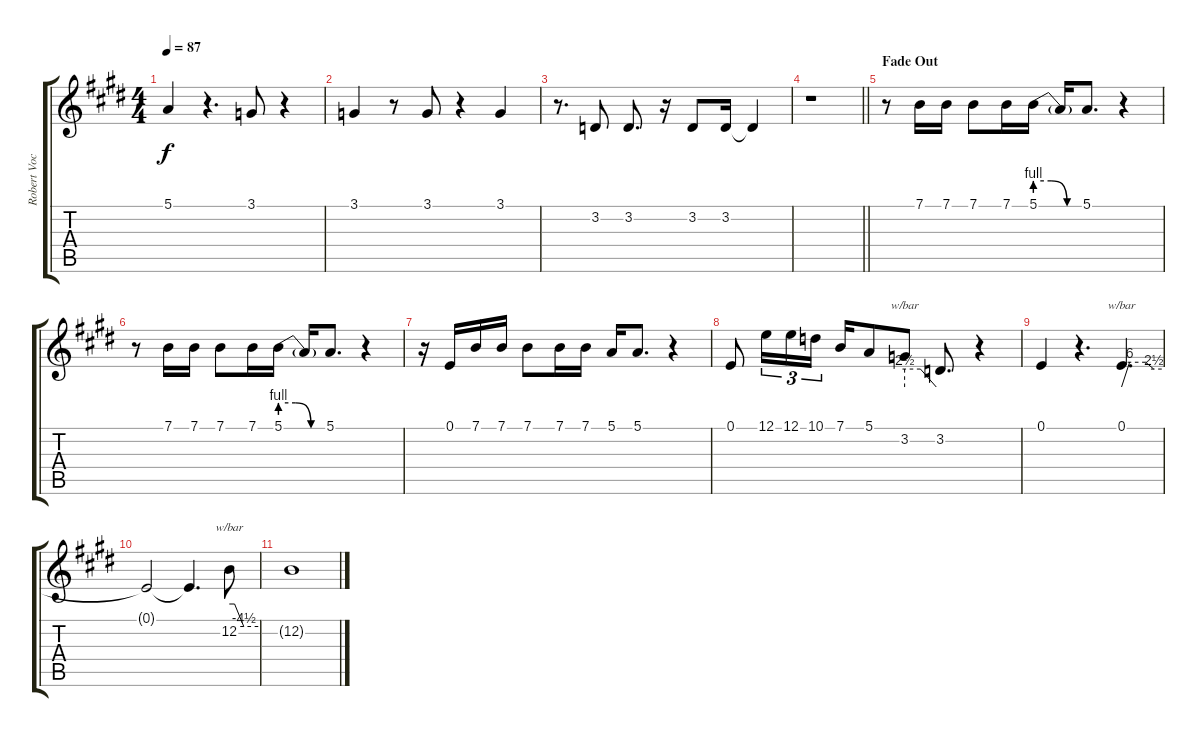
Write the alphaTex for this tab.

\track ("Robert Vocals" "Robert Voc") {instrument oboe}
\staff {score tabs}
\tuning (E4 B3 G3 D3 A2 E2) {hide}
\ts (4 4)
\tempo 87
\clef g2
\ks e
5.1{t}.4{dy f} r.4{d} 3.1.8 r.4 |
3.1.4 r.8 3.1.8 r.4 3.1.4 |
r.8{d} 3.2.8 3.2.8{d} r.16 3.2.8 3.2.16 3.2{t}.4 |
\barLineRight lightlight
r.1 |
\section ("" "Fade Out")
r.8{volume 3} 7.1.16 7.1.16 7.1.8 7.1.16 5.1{be (custom 0 4 20 4 40 0 60 0)}.16 5.1{t}.16 5.1.8{d} r.4 |
r.8 7.1.16 7.1.16 7.1.8 7.1.16 5.1{be (custom 0 4 20 4 40 0 60 0)}.16 5.1{t}.16 5.1.8{d} r.4 |
r.16 0.1.16 7.1.16 7.1.16 7.1.8 7.1.16 7.1.16 5.1.16 5.1.8{d} r.4 |
0.1.8 12.1.16{tu (3 2)} 12.1.16{tu (3 2)} 10.1.16{tu (3 2)} 7.1.16 5.1.8 3.2.8{tbe (custom default 0 10 30 10 60 0)} 3.2.8{d} r.4 |
0.1.4{volume 0} r.4{d} 0.1.4{d tbe (custom default 0 0 12 24 36 24 48 10 60 10)} |
0.1{t}.2 0.1{t}.4{d} 12.2.8{tbe (custom default 0 0 11 0 30 -18 60 -18)} |
12.2{t}.1
